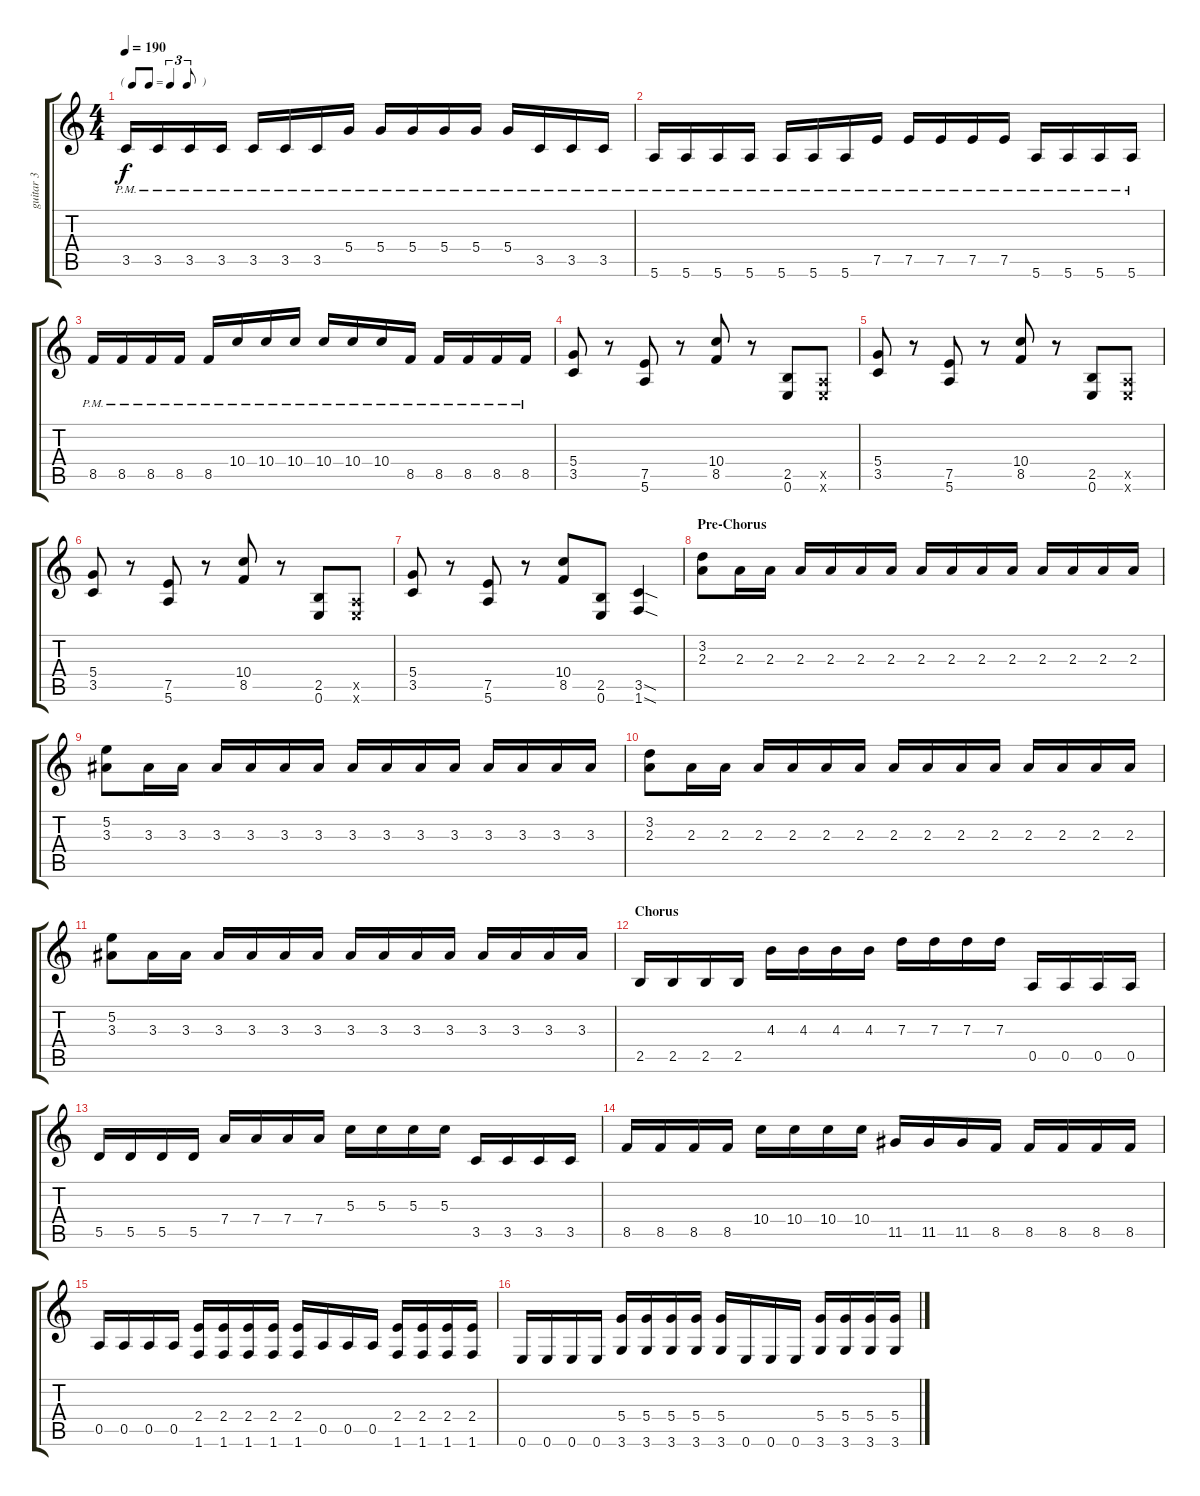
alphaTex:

\track ("guitar 3" "guitar 3") {instrument distortionguitar}
\staff {score tabs}
\tuning (E4 B3 G3 D3 A2 E2) {hide}
\ts (4 4)
\tf triplet8th
\tempo 190
\clef g2
\ks c
3.5{pm}.16{dy f} 3.5{pm}.16 3.5{pm}.16 3.5{pm}.16 3.5{pm}.16 3.5{pm}.16 3.5{pm}.16 5.4{pm}.16 5.4{pm}.16 5.4{pm}.16 5.4{pm}.16 5.4{pm}.16 5.4{pm}.16 3.5{pm}.16 3.5{pm}.16 3.5{pm}.16 |
5.6{pm}.16 5.6{pm}.16 5.6{pm}.16 5.6{pm}.16 5.6{pm}.16 5.6{pm}.16 5.6{pm}.16 7.5{pm}.16 7.5{pm}.16 7.5{pm}.16 7.5{pm}.16 7.5{pm}.16 5.6{pm}.16 5.6{pm}.16 5.6{pm}.16 5.6{pm}.16 |
8.5{pm}.16 8.5{pm}.16 8.5{pm}.16 8.5{pm}.16 8.5{pm}.16 10.4{pm}.16 10.4{pm}.16 10.4{pm}.16 10.4{pm}.16 10.4{pm}.16 10.4{pm}.16 8.5{pm}.16 8.5{pm}.16 8.5{pm}.16 8.5{pm}.16 8.5{pm}.16 |
(5.4 3.5).8 r.8 (7.5 5.6).8 r.8 (10.4 8.5).8 r.8 (2.5 0.6).8 (0.5{x} 0.6{x}).8 |
(5.4 3.5).8 r.8 (7.5 5.6).8 r.8 (10.4 8.5).8 r.8 (2.5 0.6).8 (0.5{x} 0.6{x}).8 |
(5.4 3.5).8 r.8 (7.5 5.6).8 r.8 (10.4 8.5).8 r.8 (2.5 0.6).8 (0.5{x} 0.6{x}).8 |
(5.4 3.5).8 r.8 (7.5 5.6).8 r.8 (10.4 8.5).8 (2.5 0.6).8 (3.5{sod} 1.6{sod}).4 |
\section ("" "Pre-Chorus")
(3.2 2.3).8 2.3.16 2.3.16 2.3.16 2.3.16 2.3.16 2.3.16 2.3.16 2.3.16 2.3.16 2.3.16 2.3.16 2.3.16 2.3.16 2.3.16 |
(5.2 3.3).8 3.3.16 3.3.16 3.3.16 3.3.16 3.3.16 3.3.16 3.3.16 3.3.16 3.3.16 3.3.16 3.3.16 3.3.16 3.3.16 3.3.16 |
(3.2 2.3).8 2.3.16 2.3.16 2.3.16 2.3.16 2.3.16 2.3.16 2.3.16 2.3.16 2.3.16 2.3.16 2.3.16 2.3.16 2.3.16 2.3.16 |
(5.2 3.3).8 3.3.16 3.3.16 3.3.16 3.3.16 3.3.16 3.3.16 3.3.16 3.3.16 3.3.16 3.3.16 3.3.16 3.3.16 3.3.16 3.3.16 |
\section ("" "Chorus")
2.5.16 2.5.16 2.5.16 2.5.16 4.3.16 4.3.16 4.3.16 4.3.16 7.3.16 7.3.16 7.3.16 7.3.16 0.5.16 0.5.16 0.5.16 0.5.16 |
5.5.16 5.5.16 5.5.16 5.5.16 7.4.16 7.4.16 7.4.16 7.4.16 5.3.16 5.3.16 5.3.16 5.3.16 3.5.16 3.5.16 3.5.16 3.5.16 |
8.5.16 8.5.16 8.5.16 8.5.16 10.4.16 10.4.16 10.4.16 10.4.16 11.5.16 11.5.16 11.5.16 8.5.16 8.5.16 8.5.16 8.5.16 8.5.16 |
0.5.16 0.5.16 0.5.16 0.5.16 (2.4 1.6).16 (2.4 1.6).16 (2.4 1.6).16 (2.4 1.6).16 (2.4 1.6).16 0.5.16 0.5.16 0.5.16 (2.4 1.6).16 (2.4 1.6).16 (2.4 1.6).16 (2.4 1.6).16 |
0.6.16 0.6.16 0.6.16 0.6.16 (5.4 3.6).16 (5.4 3.6).16 (5.4 3.6).16 (5.4 3.6).16 (5.4 3.6).16 0.6.16 0.6.16 0.6.16 (5.4 3.6).16 (5.4 3.6).16 (5.4 3.6).16 (5.4 3.6).16
